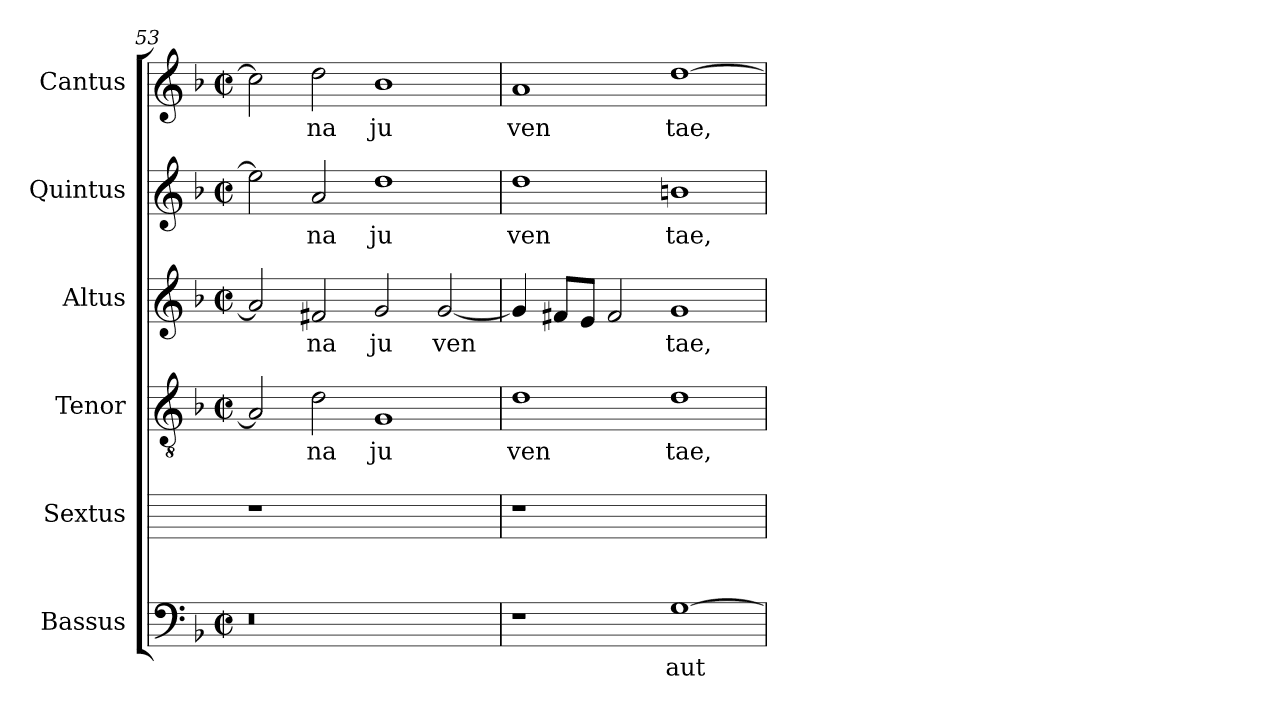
**kern	**text	**kern	**kern	**text	**kern	**text	**kern	**text	**kern	**text
*part6	*part6	*part5	*part4	*part4	*part3	*part3	*part2	*part2	*part1	*part1
*staff6	*staff6	*staff5	*staff4	*staff4	*staff3	*staff3	*staff2	*staff2	*staff1	*staff1
*I"Bassus	*	*I"Sextus	*I"Tenor	*	*I"Altus	*	*I"Quintus	*	*I"Cantus	*
*I'Bassus	*	*	*I'Tenor	*	*I'Altus	*	*I'Quintus	*	*I'Cantus	*
*clefF4	*	*	*clefGv2	*	*clefG2	*	*clefG2	*	*clefG2	*
*k[b-]	*	*	*k[b-]	*	*k[b-]	*	*k[b-]	*	*k[b-]	*
*F:	*	*	*F:	*	*F:	*	*F:	*	*F:	*
*M2/2	*	*	*M2/2	*	*M2/2	*	*M2/2	*	*M2/2	*
*met(c|)	*	*	*met(c|)	*	*met(c|)	*	*met(c|)	*	*met(c|)	*
=53	=53	=53	=53	=53	=53	=53	=53	=53	=53	=53
0r	.	1r	2A/]	.	2a/]	.	2ee\]	.	2cc#\]	.
!	!	!	!	!LO:LY:b:cj	!	!LO:LY:b:cj	!	!LO:LY:b:cj	!	!LO:LY:b:cj
.	.	.	2d\	na	2f#X/	na	2a/	na	2dd\	na
!	!	!	!	!LO:LY:b:cj	!	!LO:LY:b:cj	!	!LO:LY:b:cj	!	!LO:LY:b:cj
.	.	1ryy	1G	ju	2g/	ju	1dd	ju	1b-	ju
!	!	!	!	!	!	!LO:LY:b	!	!	!	!
.	.	.	.	.	[<2g/	ven	.	.	.	.
=54	=54	=54	=54	=54	=54	=54	=54	=54	=54	=54
!	!	!	!	!LO:LY:b:cj	!	!	!	!LO:LY:b:cj	!	!LO:LY:b:cj
1r	.	1r	1d	ven	4g/]	.	1dd	ven	1a	ven
.	.	.	.	.	8f#/L	.	.	.	.	.
.	.	.	.	.	8e/J	.	.	.	.	.
.	.	.	.	.	2f#/	.	.	.	.	.
!	!LO:LY:b:cj	!	!	!LO:LY:b:cj	!	!LO:LY:b:cj	!	!LO:LY:b:cj	!	!LO:LY:b
[>1G	aut	1ryy	1d	tae,	1g	tae,	1bn	tae,	[>1dd	tae,
=	=	=	=	=	=	=	=	=	=	=
*-	*-	*-	*-	*-	*-	*-	*-	*-	*-	*-
